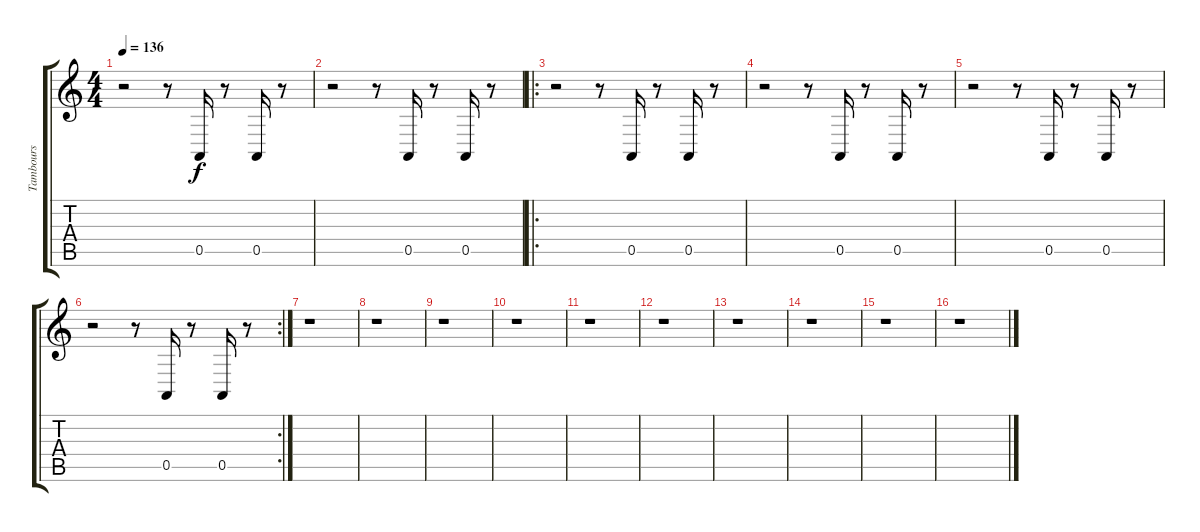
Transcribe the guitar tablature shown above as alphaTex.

\track ("Tambours" "Tambours") {instrument melodictom}
\staff {score tabs}
\tuning (E4 B3 G3 D3 A2 E2) {hide}
\ts (4 4)
\tempo 136
\clef g2
\ks c
r.2{dy f} r.8 0.5.16 r.8 0.5.16 r.8 |
r.2 r.8 0.5.16 r.8 0.5.16 r.8 |
\ro
r.2 r.8 0.5.16 r.8 0.5.16 r.8 |
r.2 r.8 0.5.16 r.8 0.5.16 r.8 |
r.2 r.8 0.5.16 r.8 0.5.16 r.8 |
\rc 2
r.2 r.8 0.5.16 r.8 0.5.16 r.8 |
r.1 |
r.1 |
r.1 |
r.1 |
r.1 |
r.1 |
r.1 |
r.1 |
r.1 |
r.1
